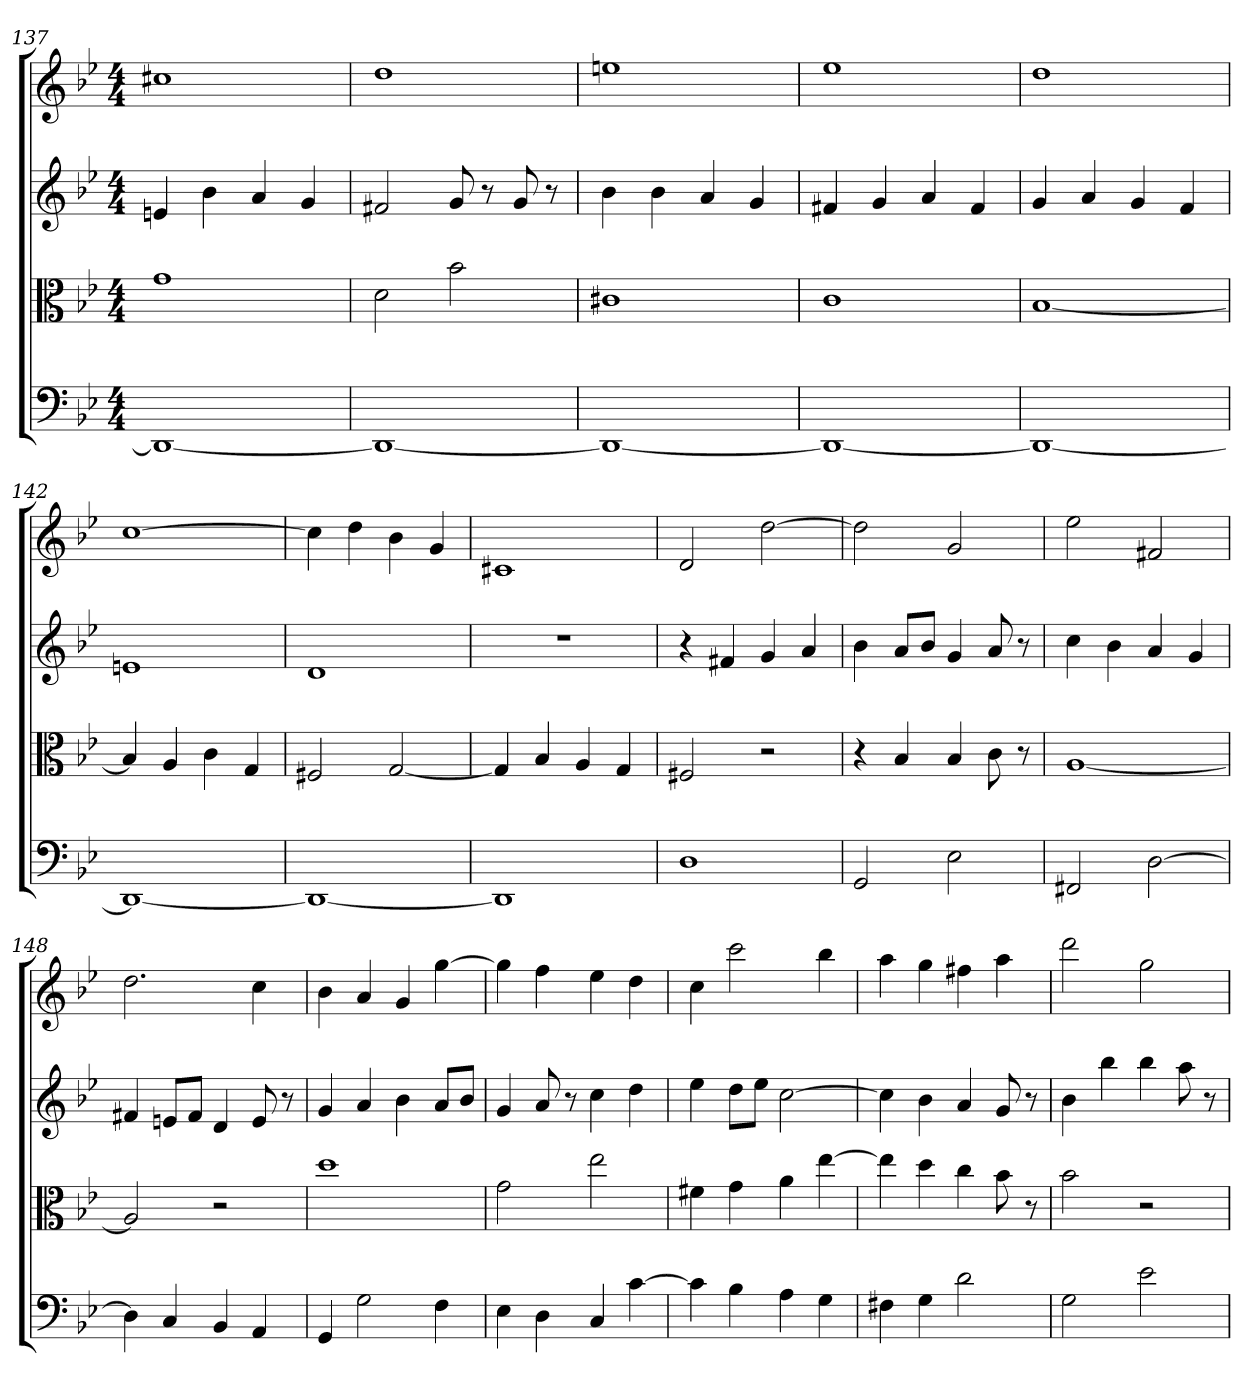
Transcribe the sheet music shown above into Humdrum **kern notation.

**kern	**kern	**kern	**kern
*part4	*part3	*part2	*part1
*staff4	*staff3	*staff2	*staff1
*clefF4	*clefC3	*clefG2	*clefG2
*k[b-e-]	*k[b-e-]	*k[b-e-]	*k[b-e-]
*g:	*g:	*g:	*g:
*M4/4	*M4/4	*M4/4	*M4/4
=137	=137	=137	=137
1DD_	1g	4en	1cc#X
.	.	4b-	.
.	.	4a	.
.	.	4g	.
=138	=138	=138	=138
1DD_	2d	2f#X	1dd
.	2b-	8g	.
.	.	8r	.
.	.	8g	.
.	.	8r	.
=139	=139	=139	=139
1DD_	1c#X	4b-	1een
.	.	4b-	.
.	.	4a	.
.	.	4g	.
=140	=140	=140	=140
1DD_	1c	4f#X	1ee-
.	.	4g	.
.	.	4a	.
.	.	4f#	.
=141	=141	=141	=141
1DD_	[1B-	4g	1dd
.	.	4a	.
.	.	4g	.
.	.	4f	.
=142	=142	=142	=142
1DD_	4B-]	1en	[1cc
.	4A	.	.
.	4c	.	.
.	4G	.	.
=143	=143	=143	=143
1DD_	2F#X	1d	4cc]
.	.	.	4dd
.	[2G	.	4b-
.	.	.	4g
=144	=144	=144	=144
1DD]	4G]	1r	1c#X
.	4B-	.	.
.	4A	.	.
.	4G	.	.
=145	=145	=145	=145
1D	2F#X	4r	2d
.	.	4f#X	.
.	2r	4g	[2dd
.	.	4a	.
=146	=146	=146	=146
2GG	4r	4b-	2dd]
.	4B-	8a/L	.
.	.	8b-/J	.
2E-	4B-	4g	2g
.	8c	8a	.
.	8r	8r	.
=147	=147	=147	=147
2FF#X	[1A	4cc	2ee-
.	.	4b-	.
[2D	.	4a	2f#X
.	.	4g	.
=148	=148	=148	=148
4D]	2A]	4f#X	2.dd
4C	.	8en/L	.
.	.	8f#/J	.
4BB-	2r	4d	.
4AA	.	8e	4cc
.	.	8r	.
=149	=149	=149	=149
4GG	1dd	4g	4b-
2G	.	4a	4a
.	.	4b-	4g
4F	.	8a/L	[4gg
.	.	8b-/J	.
=150	=150	=150	=150
4E-	2g	4g	4gg]
4D	.	8a	4ff
.	.	8r	.
4C	2ee-	4cc	4ee-
[4c	.	4dd	4dd
=151	=151	=151	=151
4c]	4f#X	4ee-	4cc
4B-	4g	8dd\L	2ccc
.	.	8ee-\J	.
4A	4a	[2cc	.
4G	[4ee-	.	4bb-
=152	=152	=152	=152
4F#X	4ee-]	4cc]	4aa
4G	4dd	4b-	4gg
2d	4cc	4a	4ff#X
.	8b-	8g	4aa
.	8r	8r	.
=153	=153	=153	=153
2G	2b-	4b-	2ddd
.	.	4bb-	.
2e-	2r	4bb-	2gg
.	.	8aa	.
.	.	8r	.
=	=	=	=
*-	*-	*-	*-
